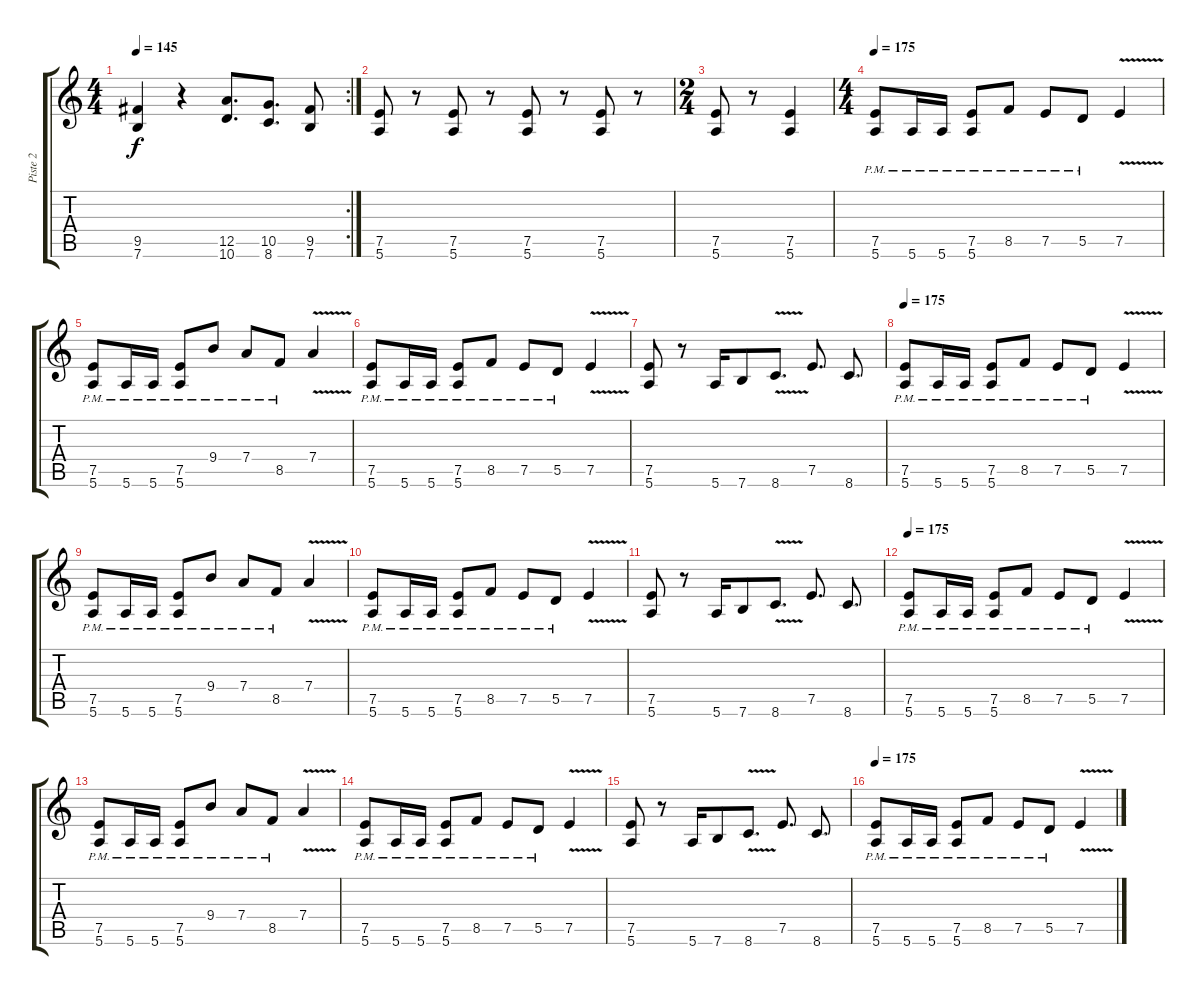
\track ("Piste 2" "Piste 2") {instrument distortionguitar}
\staff {score tabs}
\tuning (E4 B3 G3 D3 A2 E2) {hide}
\rc 2
\ts (4 4)
\tempo 145
\clef g2
\ks c
(9.5 7.6).4{dy f} r.4 (12.5 10.6).8{d} (10.5 8.6).8{d} (9.5 7.6).8 |
(7.5 5.6).8 r.8 (7.5 5.6).8 r.8 (7.5 5.6).8 r.8 (7.5 5.6).8 r.8 |
\ts (2 4)
(7.5 5.6).8 r.8 (7.5 5.6).4 |
\ts (4 4)
\tempo 175
(7.5 5.6{pm}).8 5.6{pm}.16 5.6{pm}.16 (7.5 5.6{pm}).8 8.5{pm}.8 7.5{pm}.8 5.5{pm}.8 7.5{v}.4 |
(7.5{pm} 5.6).8 5.6{pm}.16 5.6{pm}.16 (7.5 5.6{pm}).8 9.4{pm}.8 7.4{pm}.8 8.5{pm}.8 7.4{v}.4 |
(7.5 5.6{pm}).8 5.6{pm}.16 5.6{pm}.16 (7.5 5.6{pm}).8 8.5{pm}.8 7.5{pm}.8 5.5{pm}.8 7.5{v}.4 |
(7.5 5.6).8 r.8 5.6.16 7.6.8 8.6{v}.8{d} 7.5.8{d} 8.6.8{d} |
\tempo 175
(7.5 5.6{pm}).8 5.6{pm}.16 5.6{pm}.16 (7.5 5.6{pm}).8 8.5{pm}.8 7.5{pm}.8 5.5{pm}.8 7.5{v}.4 |
(7.5{pm} 5.6).8 5.6{pm}.16 5.6{pm}.16 (7.5 5.6{pm}).8 9.4{pm}.8 7.4{pm}.8 8.5{pm}.8 7.4{v}.4 |
(7.5 5.6{pm}).8 5.6{pm}.16 5.6{pm}.16 (7.5 5.6{pm}).8 8.5{pm}.8 7.5{pm}.8 5.5{pm}.8 7.5{v}.4 |
(7.5 5.6).8 r.8 5.6.16 7.6.8 8.6{v}.8{d} 7.5.8{d} 8.6.8{d} |
\tempo 175
(7.5 5.6{pm}).8 5.6{pm}.16 5.6{pm}.16 (7.5 5.6{pm}).8 8.5{pm}.8 7.5{pm}.8 5.5{pm}.8 7.5{v}.4 |
(7.5{pm} 5.6).8 5.6{pm}.16 5.6{pm}.16 (7.5 5.6{pm}).8 9.4{pm}.8 7.4{pm}.8 8.5{pm}.8 7.4{v}.4 |
(7.5 5.6{pm}).8 5.6{pm}.16 5.6{pm}.16 (7.5 5.6{pm}).8 8.5{pm}.8 7.5{pm}.8 5.5{pm}.8 7.5{v}.4 |
(7.5 5.6).8 r.8 5.6.16 7.6.8 8.6{v}.8{d} 7.5.8{d} 8.6.8{d} |
\tempo 175
(7.5 5.6{pm}).8 5.6{pm}.16 5.6{pm}.16 (7.5 5.6{pm}).8 8.5{pm}.8 7.5{pm}.8 5.5{pm}.8 7.5{v}.4
